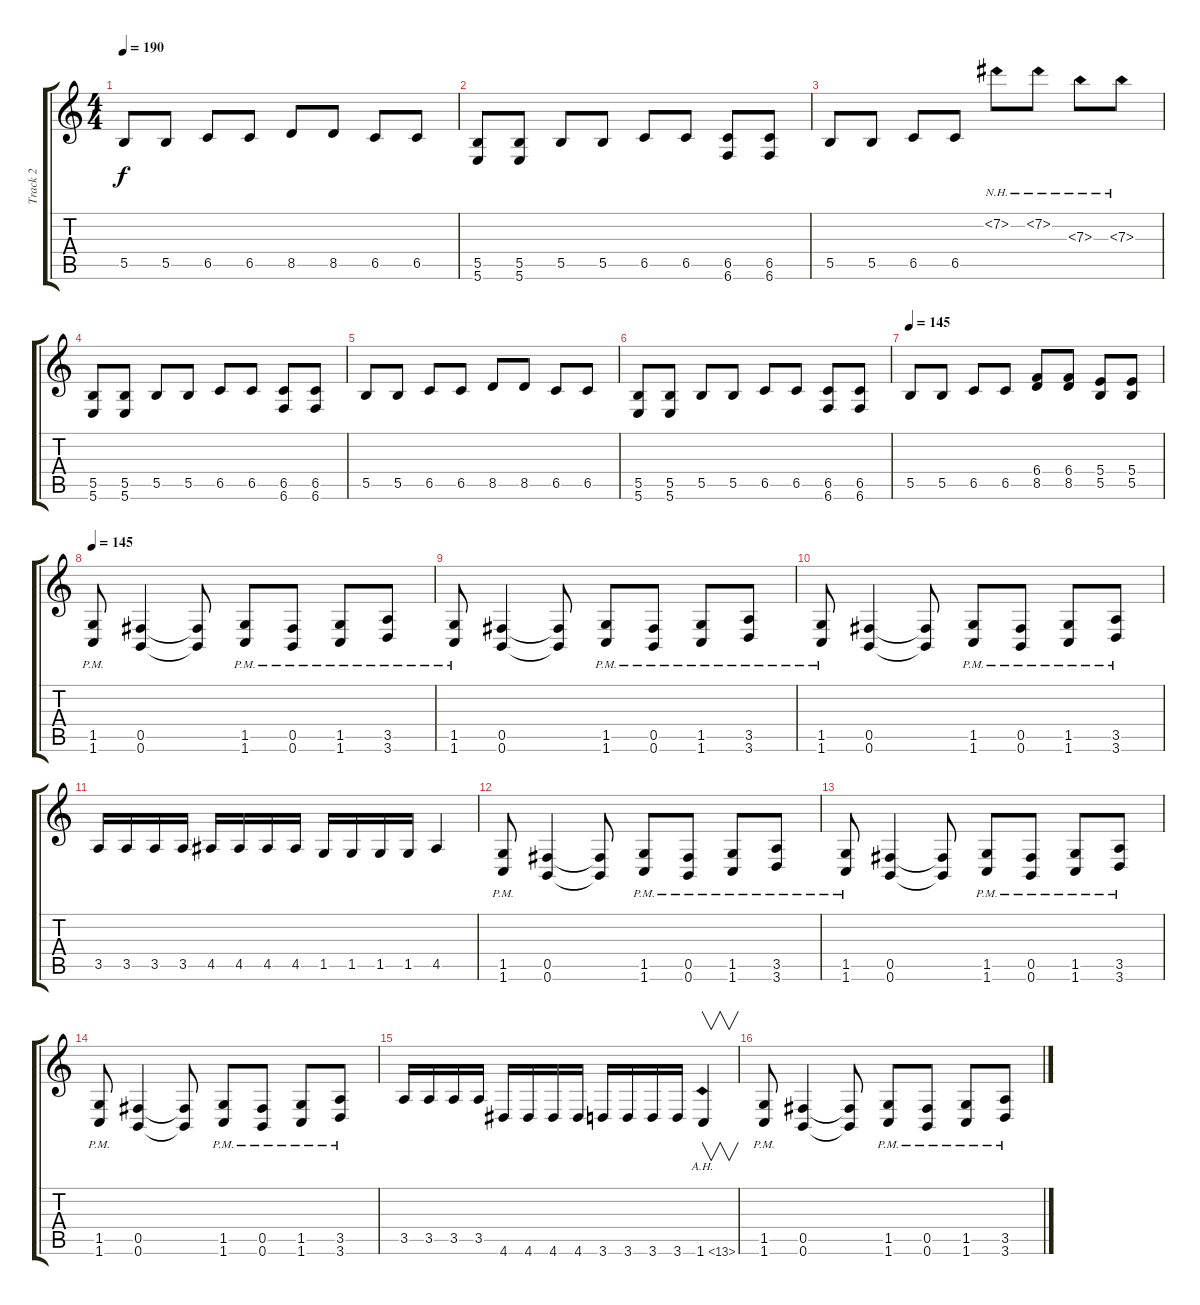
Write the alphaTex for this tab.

\track ("Track 2" "Track 2") {instrument distortionguitar}
\staff {score tabs}
\tuning (Db4 Ab3 E3 B2 Gb2 B1) {hide}
\ts (4 4)
\tempo 190
\clef g2
\ks c
5.5.8{dy f} 5.5.8 6.5.8 6.5.8 8.5.8 8.5.8 6.5.8 6.5.8 |
(5.5 5.6).8 (5.5 5.6).8 5.5.8 5.5.8 6.5.8 6.5.8 (6.5 6.6).8 (6.5 6.6).8 |
5.5.8 5.5.8 6.5.8 6.5.8 7.2{nh}.8 7.2{nh}.8 7.3{nh}.8 7.3{nh}.8 |
(5.5 5.6).8 (5.5 5.6).8 5.5.8 5.5.8 6.5.8 6.5.8 (6.5 6.6).8 (6.5 6.6).8 |
5.5.8 5.5.8 6.5.8 6.5.8 8.5.8 8.5.8 6.5.8 6.5.8 |
(5.5 5.6).8 (5.5 5.6).8 5.5.8 5.5.8 6.5.8 6.5.8 (6.5 6.6).8 (6.5 6.6).8 |
\tempo 145
5.5.8 5.5.8 6.5.8 6.5.8 (6.4 8.5).8 (6.4 8.5).8 (5.4 5.5).8 (5.4 5.5).8 |
\tempo 145
(1.5{pm} 1.6{pm}).8 (0.5 0.6).4 (0.5{t} 0.6{t}).8 (1.5{pm} 1.6{pm}).8 (0.5{pm} 0.6{pm}).8 (1.5{pm} 1.6{pm}).8 (3.5{pm} 3.6{pm}).8 |
(1.5{pm} 1.6{pm}).8 (0.5 0.6).4 (0.5{t} 0.6{t}).8 (1.5{pm} 1.6{pm}).8 (0.5{pm} 0.6{pm}).8 (1.5{pm} 1.6{pm}).8 (3.5{pm} 3.6{pm}).8 |
(1.5{pm} 1.6{pm}).8 (0.5 0.6).4 (0.5{t} 0.6{t}).8 (1.5{pm} 1.6{pm}).8 (0.5{pm} 0.6{pm}).8 (1.5{pm} 1.6{pm}).8 (3.5{pm} 3.6{pm}).8 |
3.5.16{volume 13} 3.5.16 3.5.16 3.5.16 4.5.16 4.5.16 4.5.16 4.5.16 1.5.16 1.5.16 1.5.16 1.5.16 4.5.4 |
(1.5{pm} 1.6{pm}).8 (0.5 0.6).4 (0.5{t} 0.6{t}).8 (1.5{pm} 1.6{pm}).8 (0.5{pm} 0.6{pm}).8 (1.5{pm} 1.6{pm}).8 (3.5{pm} 3.6{pm}).8 |
(1.5{pm} 1.6{pm}).8 (0.5 0.6).4 (0.5{t} 0.6{t}).8 (1.5{pm} 1.6{pm}).8 (0.5{pm} 0.6{pm}).8 (1.5{pm} 1.6{pm}).8 (3.5{pm} 3.6{pm}).8 |
(1.5{pm} 1.6{pm}).8 (0.5 0.6).4 (0.5{t} 0.6{t}).8 (1.5{pm} 1.6{pm}).8 (0.5{pm} 0.6{pm}).8 (1.5{pm} 1.6{pm}).8 (3.5{pm} 3.6{pm}).8 |
3.5.16{volume 13} 3.5.16 3.5.16 3.5.16 4.6.16 4.6.16 4.6.16 4.6.16 3.6.16 3.6.16 3.6.16 3.6.16 1.6{ah 12}.4{v} |
(1.5{pm} 1.6{pm}).8 (0.5 0.6).4 (0.5{t} 0.6{t}).8 (1.5{pm} 1.6{pm}).8 (0.5{pm} 0.6{pm}).8 (1.5{pm} 1.6{pm}).8 (3.5{pm} 3.6{pm}).8
